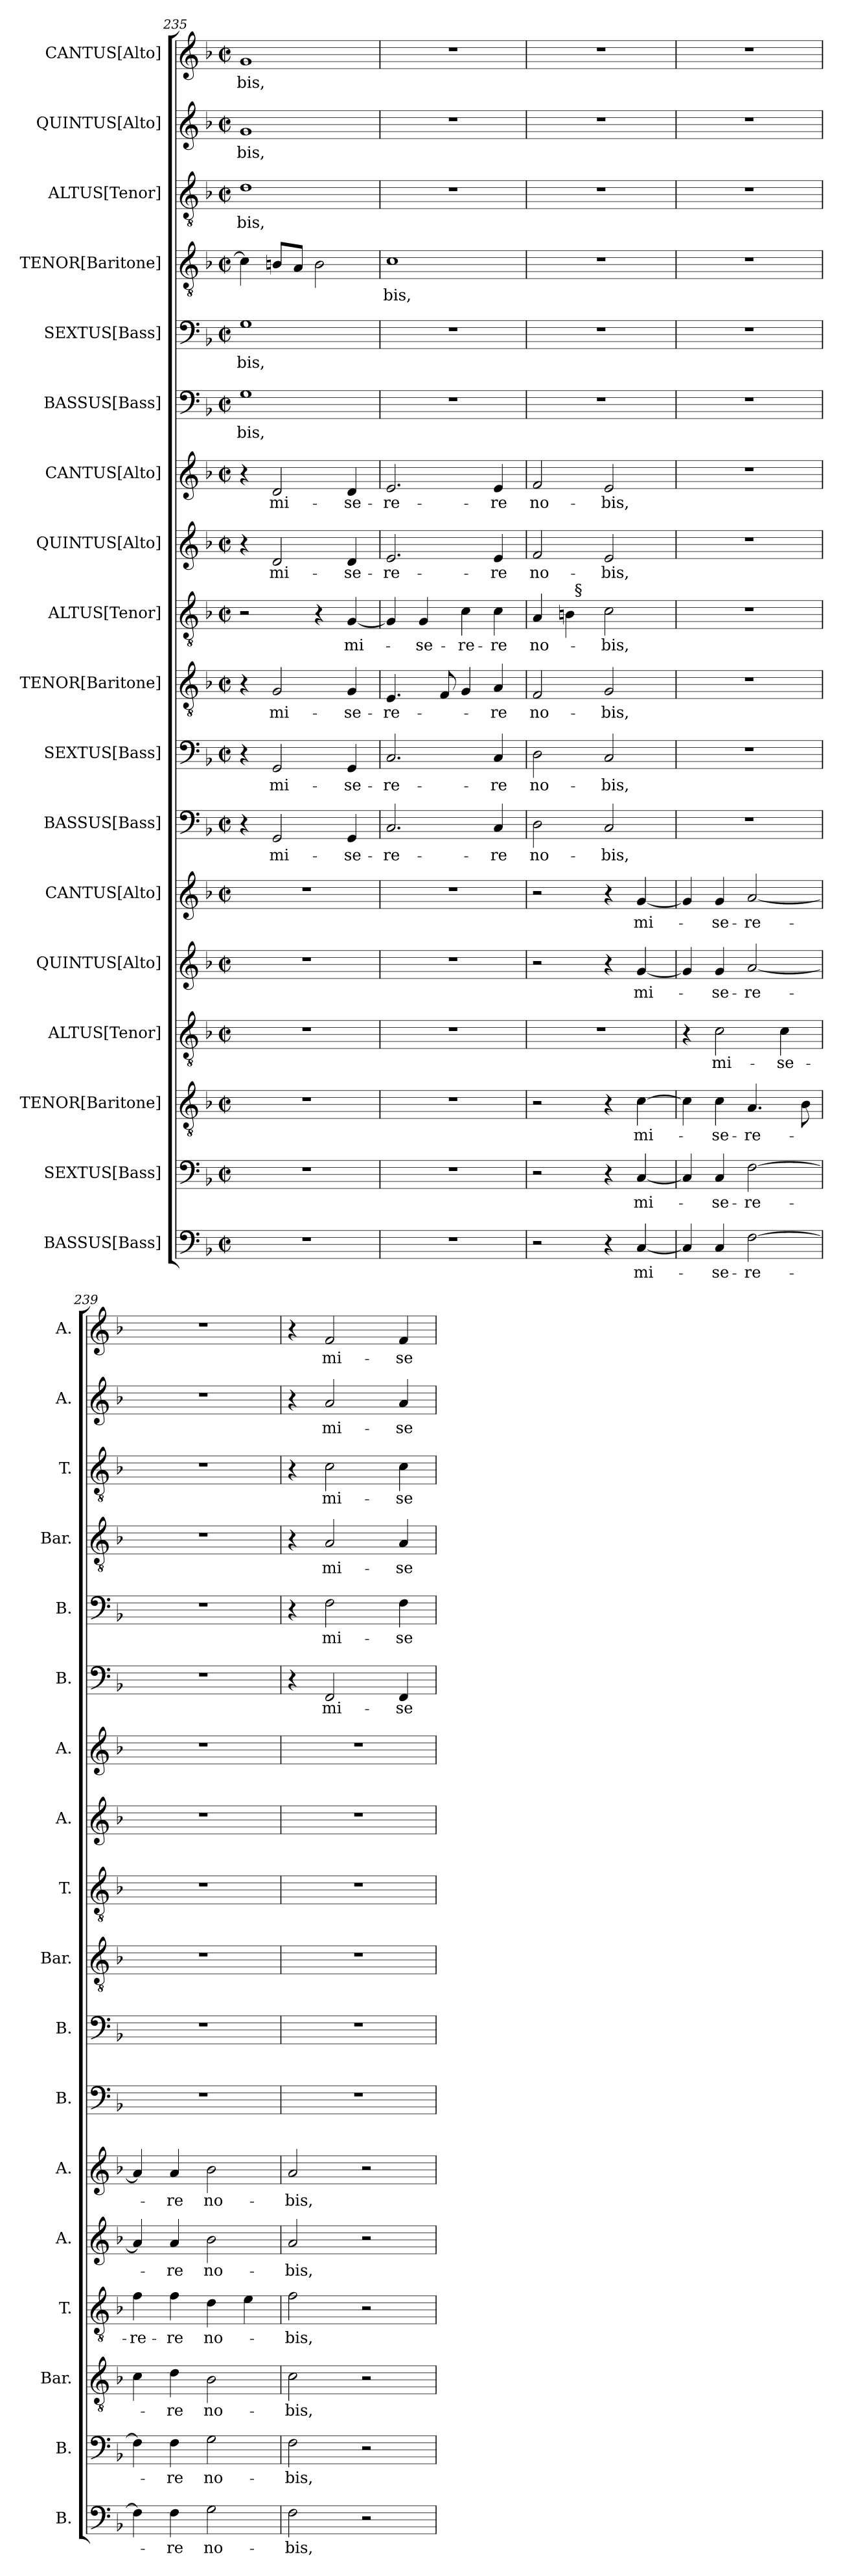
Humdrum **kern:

**kern	**text	**kern	**text	**kern	**text	**kern	**text	**kern	**text	**kern	**text	**kern	**text	**kern	**text	**kern	**text	**kern	**text	**kern	**text	**kern	**text	**kern	**text	**kern	**text	**kern	**text	**kern	**text	**kern	**text	**kern	**text
*part18	*part18	*part17	*part17	*part16	*part16	*part15	*part15	*part14	*part14	*part13	*part13	*part12	*part12	*part11	*part11	*part10	*part10	*part9	*part9	*part8	*part8	*part7	*part7	*part6	*part6	*part5	*part5	*part4	*part4	*part3	*part3	*part2	*part2	*part1	*part1
*staff18	*staff18	*staff17	*staff17	*staff16	*staff16	*staff15	*staff15	*staff14	*staff14	*staff13	*staff13	*staff12	*staff12	*staff11	*staff11	*staff10	*staff10	*staff9	*staff9	*staff8	*staff8	*staff7	*staff7	*staff6	*staff6	*staff5	*staff5	*staff4	*staff4	*staff3	*staff3	*staff2	*staff2	*staff1	*staff1
*I"BASSUS[Bass]	*	*I"SEXTUS[Bass]	*	*I"TENOR[Baritone]	*	*I"ALTUS[Tenor]	*	*I"QUINTUS[Alto]	*	*I"CANTUS[Alto]	*	*I"BASSUS[Bass]	*	*I"SEXTUS[Bass]	*	*I"TENOR[Baritone]	*	*I"ALTUS[Tenor]	*	*I"QUINTUS[Alto]	*	*I"CANTUS[Alto]	*	*I"BASSUS[Bass]	*	*I"SEXTUS[Bass]	*	*I"TENOR[Baritone]	*	*I"ALTUS[Tenor]	*	*I"QUINTUS[Alto]	*	*I"CANTUS[Alto]	*
*I'B.	*	*I'B.	*	*I'Bar.	*	*I'T.	*	*I'A.	*	*I'A.	*	*I'B.	*	*I'B.	*	*I'Bar.	*	*I'T.	*	*I'A.	*	*I'A.	*	*I'B.	*	*I'B.	*	*I'Bar.	*	*I'T.	*	*I'A.	*	*I'A.	*
*clefF4	*	*clefF4	*	*clefGv2	*	*clefGv2	*	*clefG2	*	*clefG2	*	*clefF4	*	*clefF4	*	*clefGv2	*	*clefGv2	*	*clefG2	*	*clefG2	*	*clefF4	*	*clefF4	*	*clefGv2	*	*clefGv2	*	*clefG2	*	*clefG2	*
*	*	*	*	*ITrd7c12	*	*ITrd7c12	*	*	*	*	*	*	*	*	*	*ITrd7c12	*	*ITrd7c12	*	*	*	*	*	*	*	*	*	*ITrd7c12	*	*ITrd7c12	*	*	*	*	*
*k[b-]	*	*k[b-]	*	*k[b-]	*	*k[b-]	*	*k[b-]	*	*k[b-]	*	*k[b-]	*	*k[b-]	*	*k[b-]	*	*k[b-]	*	*k[b-]	*	*k[b-]	*	*k[b-]	*	*k[b-]	*	*k[b-]	*	*k[b-]	*	*k[b-]	*	*k[b-]	*
*F:	*	*F:	*	*F:	*	*F:	*	*F:	*	*F:	*	*F:	*	*F:	*	*F:	*	*F:	*	*F:	*	*F:	*	*F:	*	*F:	*	*F:	*	*F:	*	*F:	*	*F:	*
*M2/2	*	*M2/2	*	*M2/2	*	*M2/2	*	*M2/2	*	*M2/2	*	*M2/2	*	*M2/2	*	*M2/2	*	*M2/2	*	*M2/2	*	*M2/2	*	*M2/2	*	*M2/2	*	*M2/2	*	*M2/2	*	*M2/2	*	*M2/2	*
*met(c|)	*	*met(c|)	*	*met(c|)	*	*met(c|)	*	*met(c|)	*	*met(c|)	*	*met(c|)	*	*met(c|)	*	*met(c|)	*	*met(c|)	*	*met(c|)	*	*met(c|)	*	*met(c|)	*	*met(c|)	*	*met(c|)	*	*met(c|)	*	*met(c|)	*	*met(c|)	*
=235	=235	=235	=235	=235	=235	=235	=235	=235	=235	=235	=235	=235	=235	=235	=235	=235	=235	=235	=235	=235	=235	=235	=235	=235	=235	=235	=235	=235	=235	=235	=235	=235	=235	=235	=235
!	!	!	!	!	!	!	!	!	!	!	!	!	!	!	!	!	!	!	!	!	!	!	!	!	!LO:LY:b	!	!LO:LY:b	!	!	!	!LO:LY:b	!	!LO:LY:b	!	!LO:LY:b
1r	.	1r	.	1r	.	1r	.	1r	.	1r	.	4r	.	4r	.	4r	.	2r	.	4r	.	4r	.	1G	-bis,	1G	-bis,	4C\]	.	1D	-bis,	1g	-bis,	1g	-bis,
!	!	!	!	!	!	!	!	!	!	!	!	!	!LO:LY:b	!	!LO:LY:b	!	!LO:LY:b	!	!	!	!LO:LY:b	!	!LO:LY:b	!	!	!	!	!	!	!	!	!	!	!	!
.	.	.	.	.	.	.	.	.	.	.	.	2GG/	mi-	2GG/	mi-	2GG/	mi-	.	.	2d/	mi-	2d/	mi-	.	.	.	.	8BBn/L	.	.	.	.	.	.	.
.	.	.	.	.	.	.	.	.	.	.	.	.	.	.	.	.	.	.	.	.	.	.	.	.	.	.	.	8AA/J	.	.	.	.	.	.	.
.	.	.	.	.	.	.	.	.	.	.	.	.	.	.	.	.	.	4r	.	.	.	.	.	.	.	.	.	2BB\	.	.	.	.	.	.	.
!	!	!	!	!	!	!	!	!	!	!	!	!	!LO:LY:b	!	!LO:LY:b	!	!LO:LY:b	!	!LO:LY:b	!	!LO:LY:b	!	!LO:LY:b	!	!	!	!	!	!	!	!	!	!	!	!
.	.	.	.	.	.	.	.	.	.	.	.	4GG/	-se-	4GG/	-se-	4GG/	-se-	[<4GG/	mi-	4d/	-se-	4d/	-se-	.	.	.	.	.	.	.	.	.	.	.	.
=236	=236	=236	=236	=236	=236	=236	=236	=236	=236	=236	=236	=236	=236	=236	=236	=236	=236	=236	=236	=236	=236	=236	=236	=236	=236	=236	=236	=236	=236	=236	=236	=236	=236	=236	=236
!	!	!	!	!	!	!	!	!	!	!	!	!	!LO:LY:b	!	!LO:LY:b	!	!LO:LY:b	!	!	!	!LO:LY:b	!	!LO:LY:b	!	!	!	!	!	!LO:LY:b	!	!	!	!	!	!
1r	.	1r	.	1r	.	1r	.	1r	.	1r	.	2.C/	-re-	2.C/	-re-	4.EE/	-re-	4GG/]	.	2.e/	-re-	2.e/	-re-	1r	.	1r	.	1C	-bis,	1r	.	1r	.	1r	.
!	!	!	!	!	!	!	!	!	!	!	!	!	!	!	!	!	!	!	!LO:LY:b	!	!	!	!	!	!	!	!	!	!	!	!	!	!	!	!
.	.	.	.	.	.	.	.	.	.	.	.	.	.	.	.	.	.	4GG/	-se-	.	.	.	.	.	.	.	.	.	.	.	.	.	.	.	.
.	.	.	.	.	.	.	.	.	.	.	.	.	.	.	.	8FF/	.	.	.	.	.	.	.	.	.	.	.	.	.	.	.	.	.	.	.
!	!	!	!	!	!	!	!	!	!	!	!	!	!	!	!	!	!	!	!LO:LY:b	!	!	!	!	!	!	!	!	!	!	!	!	!	!	!	!
.	.	.	.	.	.	.	.	.	.	.	.	.	.	.	.	4GG/	.	4C\	-re-	.	.	.	.	.	.	.	.	.	.	.	.	.	.	.	.
!	!	!	!	!	!	!	!	!	!	!	!	!	!LO:LY:b	!	!LO:LY:b	!	!LO:LY:b	!	!LO:LY:b	!	!LO:LY:b	!	!LO:LY:b	!	!	!	!	!	!	!	!	!	!	!	!
.	.	.	.	.	.	.	.	.	.	.	.	4C/	-re	4C/	-re	4AA/	-re	4C\	-re	4e/	-re	4e/	-re	.	.	.	.	.	.	.	.	.	.	.	.
=237	=237	=237	=237	=237	=237	=237	=237	=237	=237	=237	=237	=237	=237	=237	=237	=237	=237	=237	=237	=237	=237	=237	=237	=237	=237	=237	=237	=237	=237	=237	=237	=237	=237	=237	=237
!	!	!	!	!	!	!	!	!	!	!	!	!	!LO:LY:b	!	!LO:LY:b	!	!LO:LY:b	!	!LO:LY:b	!	!LO:LY:b	!	!LO:LY:b	!	!	!	!	!	!	!	!	!	!	!	!
*	*	*	*	*	*	*	*	*	*	*	*	*	*	*	*	*	*	*^	*	*	*	*	*	*	*	*	*	*	*	*	*	*	*	*	*
2r	.	2r	.	2r	.	1r	.	2r	.	2r	.	2D\	no-	2D\	no-	2FF/	no-	4AA/	4ryy	no-	2f/	no-	2f/	no-	1r	.	1r	.	1r	.	1r	.	1r	.	1r	.
.	.	.	.	.	.	.	.	.	.	.	.	.	.	.	.	.	.	4BB\	32ryy	.	.	.	.	.	.	.	.	.	.	.	.	.	.	.	.	.
!	!	!	!	!	!	!	!	!	!	!	!	!	!	!	!	!	!	!	!LO:TX:a:t=§	!	!	!	!	!	!	!	!	!	!	!	!	!	!	!	!	!
.	.	.	.	.	.	.	.	.	.	.	.	.	.	.	.	.	.	.	2ryy	.	.	.	.	.	.	.	.	.	.	.	.	.	.	.	.	.
!	!	!	!	!	!	!	!	!	!	!	!	!	!LO:LY:b	!	!LO:LY:b	!	!LO:LY:b	!	!	!LO:LY:b	!	!LO:LY:b	!	!LO:LY:b	!	!	!	!	!	!	!	!	!	!	!	!
4r	.	4r	.	4r	.	.	.	4r	.	4r	.	2C/	-bis,	2C/	-bis,	2GG/	-bis,	2C\	.	-bis,	2e/	-bis,	2e/	-bis,	.	.	.	.	.	.	.	.	.	.	.	.
!	!LO:LY:b	!	!LO:LY:b	!	!LO:LY:b	!	!	!	!LO:LY:b	!	!LO:LY:b	!	!	!	!	!	!	!	!	!	!	!	!	!	!	!	!	!	!	!	!	!	!	!	!	!
[<4C/	mi-	[<4C/	mi-	[>4C\	mi-	.	.	[<4g/	mi-	[<4g/	mi-	.	.	.	.	.	.	.	.	.	.	.	.	.	.	.	.	.	.	.	.	.	.	.	.	.
.	.	.	.	.	.	.	.	.	.	.	.	.	.	.	.	.	.	.	8..ryy	.	.	.	.	.	.	.	.	.	.	.	.	.	.	.	.	.
*	*	*	*	*	*	*	*	*	*	*	*	*	*	*	*	*	*	*v	*v	*	*	*	*	*	*	*	*	*	*	*	*	*	*	*	*	*
=238	=238	=238	=238	=238	=238	=238	=238	=238	=238	=238	=238	=238	=238	=238	=238	=238	=238	=238	=238	=238	=238	=238	=238	=238	=238	=238	=238	=238	=238	=238	=238	=238	=238	=238	=238
4C/]	.	4C/]	.	4C\]	.	4r	.	4g/]	.	4g/]	.	1r	.	1r	.	1r	.	1r	.	1r	.	1r	.	1r	.	1r	.	1r	.	1r	.	1r	.	1r	.
!	!LO:LY:b	!	!LO:LY:b	!	!LO:LY:b	!	!LO:LY:b	!	!LO:LY:b	!	!LO:LY:b	!	!	!	!	!	!	!	!	!	!	!	!	!	!	!	!	!	!	!	!	!	!	!	!
4C/	-se-	4C/	-se-	4C\	-se-	2C\	mi-	4g/	-se-	4g/	-se-	.	.	.	.	.	.	.	.	.	.	.	.	.	.	.	.	.	.	.	.	.	.	.	.
!	!LO:LY:b	!	!LO:LY:b	!	!LO:LY:b	!	!	!	!LO:LY:b	!	!LO:LY:b	!	!	!	!	!	!	!	!	!	!	!	!	!	!	!	!	!	!	!	!	!	!	!	!
[>2F\	-re-	[>2F\	-re-	4.AA/	-re-	.	.	[<2a/	-re-	[<2a/	-re-	.	.	.	.	.	.	.	.	.	.	.	.	.	.	.	.	.	.	.	.	.	.	.	.
!	!	!	!	!	!	!	!LO:LY:b	!	!	!	!	!	!	!	!	!	!	!	!	!	!	!	!	!	!	!	!	!	!	!	!	!	!	!	!
.	.	.	.	.	.	4C\	-se-	.	.	.	.	.	.	.	.	.	.	.	.	.	.	.	.	.	.	.	.	.	.	.	.	.	.	.	.
.	.	.	.	8BB-\	.	.	.	.	.	.	.	.	.	.	.	.	.	.	.	.	.	.	.	.	.	.	.	.	.	.	.	.	.	.	.
=239	=239	=239	=239	=239	=239	=239	=239	=239	=239	=239	=239	=239	=239	=239	=239	=239	=239	=239	=239	=239	=239	=239	=239	=239	=239	=239	=239	=239	=239	=239	=239	=239	=239	=239	=239
!	!	!	!	!	!	!	!LO:LY:b	!	!	!	!	!	!	!	!	!	!	!	!	!	!	!	!	!	!	!	!	!	!	!	!	!	!	!	!
4F\]	.	4F\]	.	4C\	.	4F\	-re-	4a/]	.	4a/]	.	1r	.	1r	.	1r	.	1r	.	1r	.	1r	.	1r	.	1r	.	1r	.	1r	.	1r	.	1r	.
!	!LO:LY:b	!	!LO:LY:b	!	!LO:LY:b	!	!LO:LY:b	!	!LO:LY:b	!	!LO:LY:b	!	!	!	!	!	!	!	!	!	!	!	!	!	!	!	!	!	!	!	!	!	!	!	!
4F\	-re	4F\	-re	4D\	-re	4F\	-re	4a/	-re	4a/	-re	.	.	.	.	.	.	.	.	.	.	.	.	.	.	.	.	.	.	.	.	.	.	.	.
!	!LO:LY:b	!	!LO:LY:b	!	!LO:LY:b	!	!LO:LY:b	!	!LO:LY:b	!	!LO:LY:b	!	!	!	!	!	!	!	!	!	!	!	!	!	!	!	!	!	!	!	!	!	!	!	!
2G\	no-	2G\	no-	2BB-\	no-	4D\	no-	2b-\	no-	2b-\	no-	.	.	.	.	.	.	.	.	.	.	.	.	.	.	.	.	.	.	.	.	.	.	.	.
.	.	.	.	.	.	4E\	.	.	.	.	.	.	.	.	.	.	.	.	.	.	.	.	.	.	.	.	.	.	.	.	.	.	.	.	.
=240	=240	=240	=240	=240	=240	=240	=240	=240	=240	=240	=240	=240	=240	=240	=240	=240	=240	=240	=240	=240	=240	=240	=240	=240	=240	=240	=240	=240	=240	=240	=240	=240	=240	=240	=240
!	!LO:LY:b	!	!LO:LY:b	!	!LO:LY:b	!	!LO:LY:b	!	!LO:LY:b	!	!LO:LY:b	!	!	!	!	!	!	!	!	!	!	!	!	!	!	!	!	!	!	!	!	!	!	!	!
2F\	-bis,	2F\	-bis,	2C\	-bis,	2F\	-bis,	2a/	-bis,	2a/	-bis,	1r	.	1r	.	1r	.	1r	.	1r	.	1r	.	4r	.	4r	.	4r	.	4r	.	4r	.	4r	.
!	!	!	!	!	!	!	!	!	!	!	!	!	!	!	!	!	!	!	!	!	!	!	!	!	!LO:LY:b	!	!LO:LY:b	!	!LO:LY:b	!	!LO:LY:b	!	!LO:LY:b	!	!LO:LY:b
.	.	.	.	.	.	.	.	.	.	.	.	.	.	.	.	.	.	.	.	.	.	.	.	2FF/	mi-	2F\	mi-	2AA/	mi-	2C\	mi-	2a/	mi-	2f/	mi-
2r	.	2r	.	2r	.	2r	.	2r	.	2r	.	.	.	.	.	.	.	.	.	.	.	.	.	.	.	.	.	.	.	.	.	.	.	.	.
!	!	!	!	!	!	!	!	!	!	!	!	!	!	!	!	!	!	!	!	!	!	!	!	!	!LO:LY:b	!	!LO:LY:b	!	!LO:LY:b	!	!LO:LY:b	!	!LO:LY:b	!	!LO:LY:b
.	.	.	.	.	.	.	.	.	.	.	.	.	.	.	.	.	.	.	.	.	.	.	.	4FF/	-se-	4F\	-se-	4AA/	-se-	4C\	-se-	4a/	-se-	4f/	-se-
=	=	=	=	=	=	=	=	=	=	=	=	=	=	=	=	=	=	=	=	=	=	=	=	=	=	=	=	=	=	=	=	=	=	=	=
*-	*-	*-	*-	*-	*-	*-	*-	*-	*-	*-	*-	*-	*-	*-	*-	*-	*-	*-	*-	*-	*-	*-	*-	*-	*-	*-	*-	*-	*-	*-	*-	*-	*-	*-	*-
